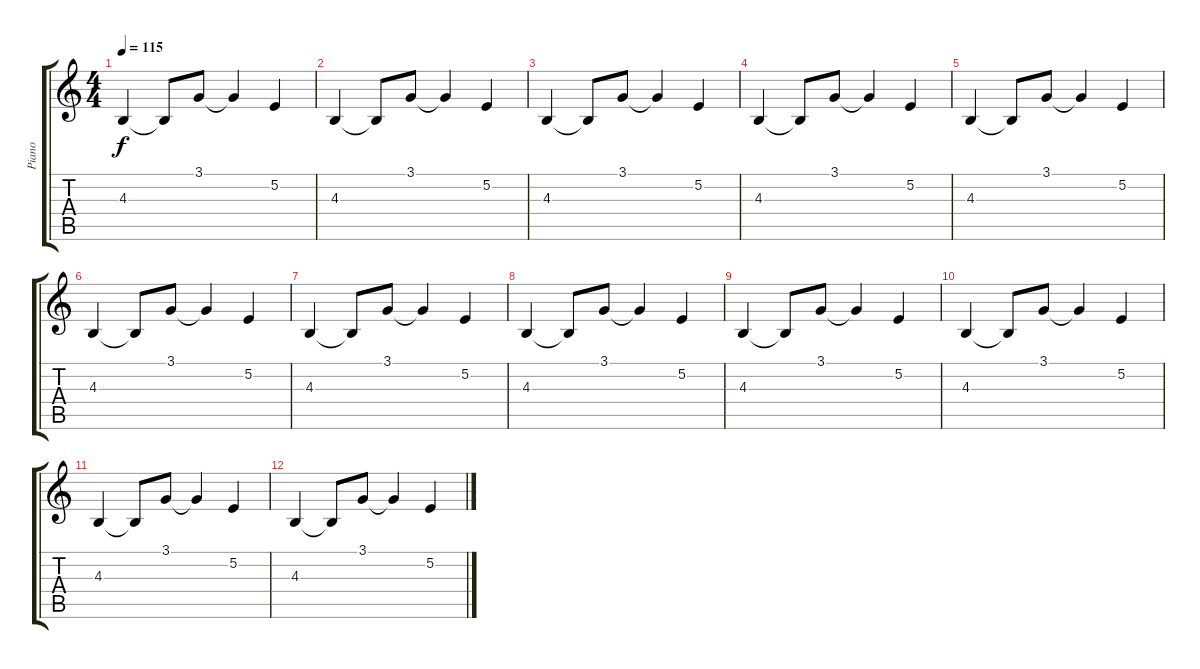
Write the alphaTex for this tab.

\track ("Piano" "Piano") {instrument electricgrandpiano}
\staff {score tabs}
\tuning (E4 B3 G3 D3 A2 E2) {hide}
\ts (4 4)
\tempo 115
\clef g2
\ks c
4.3.4{dy f} 4.3{t}.8 3.1.8 3.1{t}.4 5.2.4 |
4.3.4 4.3{t}.8 3.1.8 3.1{t}.4 5.2.4 |
4.3.4 4.3{t}.8 3.1.8 3.1{t}.4 5.2.4 |
4.3.4 4.3{t}.8 3.1.8 3.1{t}.4 5.2.4 |
4.3.4 4.3{t}.8 3.1.8 3.1{t}.4 5.2.4 |
4.3.4 4.3{t}.8 3.1.8 3.1{t}.4 5.2.4 |
4.3.4 4.3{t}.8 3.1.8 3.1{t}.4 5.2.4 |
4.3.4 4.3{t}.8 3.1.8 3.1{t}.4 5.2.4 |
4.3.4 4.3{t}.8 3.1.8 3.1{t}.4 5.2.4 |
4.3.4 4.3{t}.8 3.1.8 3.1{t}.4 5.2.4 |
4.3.4 4.3{t}.8 3.1.8 3.1{t}.4 5.2.4 |
4.3.4 4.3{t}.8 3.1.8 3.1{t}.4 5.2.4
